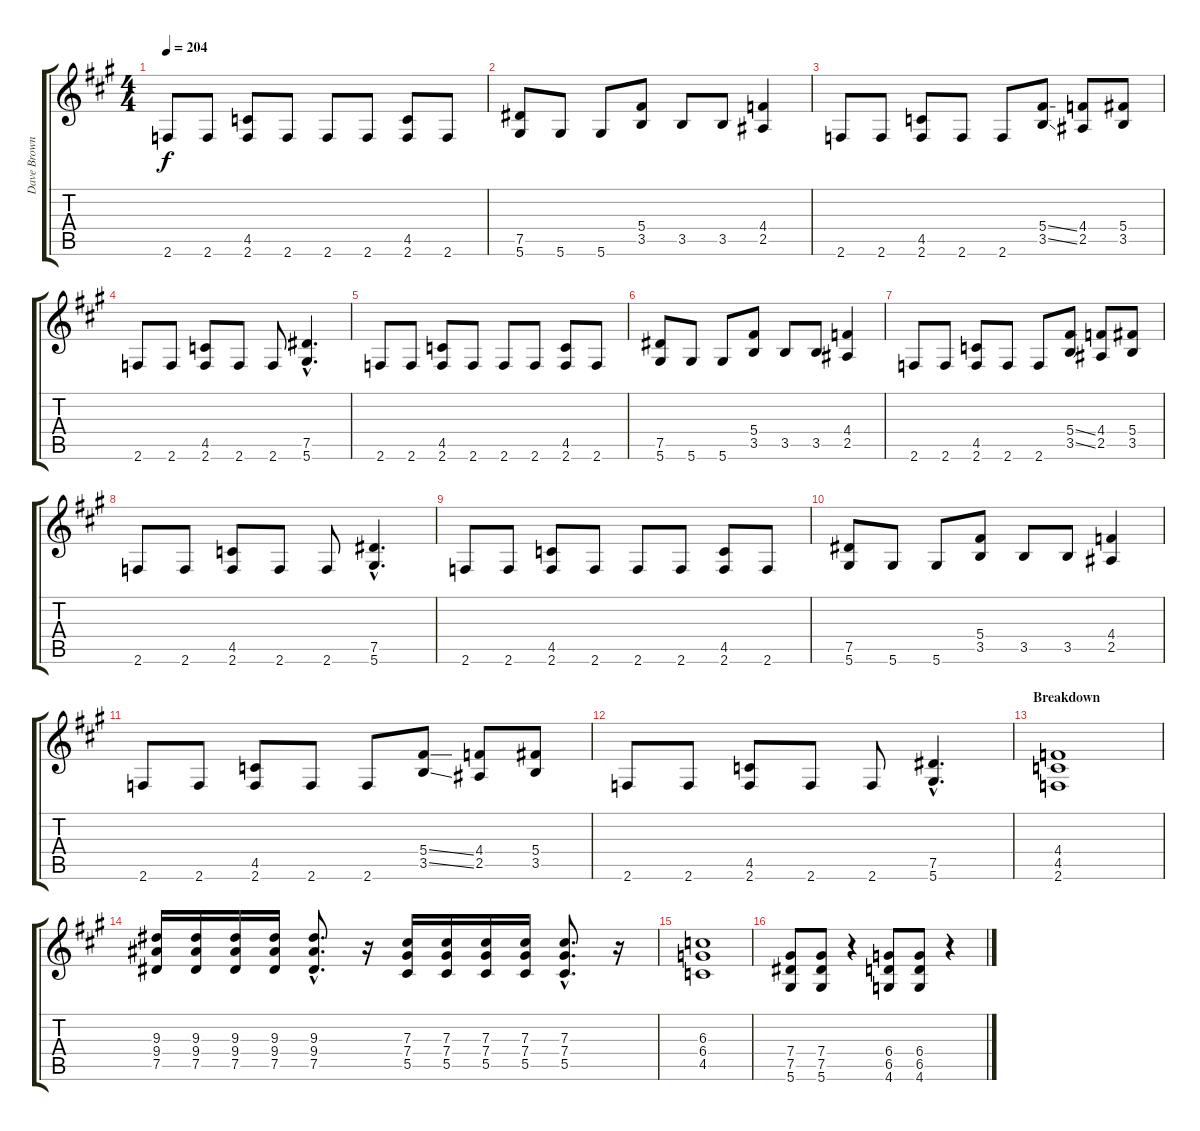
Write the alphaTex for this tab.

\track ("Dave BrownSound" "Dave Brown") {instrument distortionguitar}
\staff {score tabs}
\tuning (Eb4 Bb3 Gb3 Db3 Ab2 Eb2) {hide}
\ts (4 4)
\tempo 204
\clef g2
\ks a
2.6.8{dy f} 2.6.8 (4.5 2.6).8 2.6.8 2.6.8 2.6.8 (4.5 2.6).8 2.6.8 |
(7.5 5.6).8 5.6.8 5.6.8 (5.4 3.5).8 3.5.8 3.5.8 (4.4 2.5).4 |
2.6.8 2.6.8 (4.5 2.6).8 2.6.8 2.6.8 (5.4{ss} 3.5{ss}).8 (4.4 2.5).8 (5.4 3.5).8 |
2.6.8 2.6.8 (4.5 2.6).8 2.6.8 2.6.8 (7.5{hac} 5.6{hac}).4{d} |
2.6.8 2.6.8 (4.5 2.6).8 2.6.8 2.6.8 2.6.8 (4.5 2.6).8 2.6.8 |
(7.5 5.6).8 5.6.8 5.6.8 (5.4 3.5).8 3.5.8 3.5.8 (4.4 2.5).4 |
2.6.8 2.6.8 (4.5 2.6).8 2.6.8 2.6.8 (5.4{ss} 3.5{ss}).8 (4.4 2.5).8 (5.4 3.5).8 |
2.6.8 2.6.8 (4.5 2.6).8 2.6.8 2.6.8 (7.5{hac} 5.6{hac}).4{d} |
2.6.8 2.6.8 (4.5 2.6).8 2.6.8 2.6.8 2.6.8 (4.5 2.6).8 2.6.8 |
(7.5 5.6).8 5.6.8 5.6.8 (5.4 3.5).8 3.5.8 3.5.8 (4.4 2.5).4 |
2.6.8 2.6.8 (4.5 2.6).8 2.6.8 2.6.8 (5.4{ss} 3.5{ss}).8 (4.4 2.5).8 (5.4 3.5).8 |
2.6.8 2.6.8 (4.5 2.6).8 2.6.8 2.6.8 (7.5{hac} 5.6{hac}).4{d} |
\section ("" "Breakdown")
(4.4 4.5 2.6).1 |
(9.3 9.4 7.5).16 (9.3 9.4 7.5).16 (9.3 9.4 7.5).16 (9.3 9.4 7.5).16 (9.3{hac} 9.4{hac} 7.5{hac}).8{d} r.16 (7.3 7.4 5.5).16 (7.3 7.4 5.5).16 (7.3 7.4 5.5).16 (7.3 7.4 5.5).16 (7.3{hac} 7.4{hac} 5.5{hac}).8{d} r.16 |
(6.3 6.4 4.5).1 |
(7.4 7.5 5.6).8 (7.4 7.5 5.6).8 r.4 (6.4 6.5 4.6).8 (6.4 6.5 4.6).8 r.4
